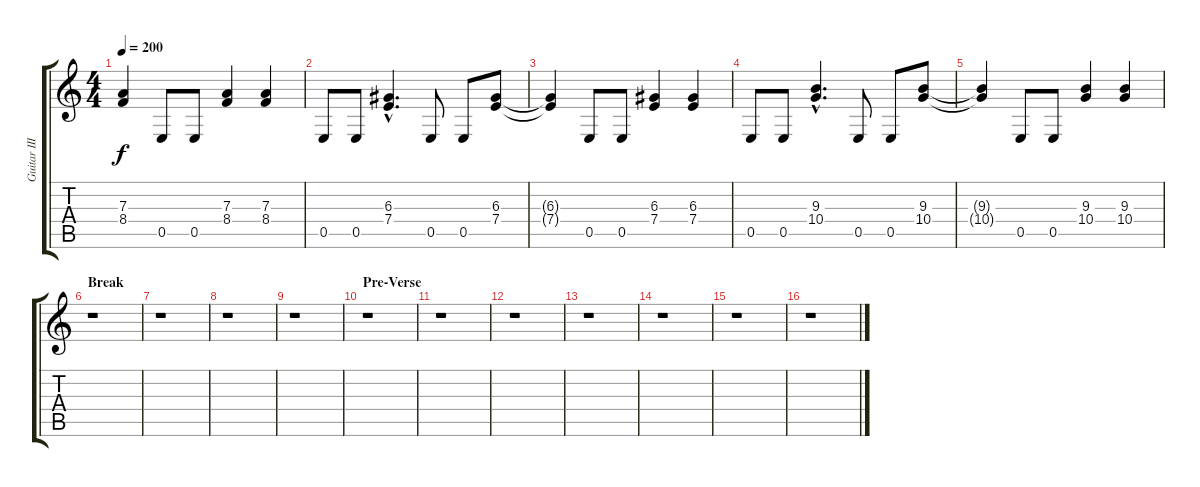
\track ("Guitar III" "Guitar III") {instrument overdrivenguitar}
\staff {score tabs}
\tuning (B3 Gb3 D3 A2 E2 B1) {hide}
\ts (4 4)
\tempo 200
\clef g2
\ks c
(7.3{t} 8.4{t}).4{dy f} 0.5.8 0.5.8 (7.3 8.4).4 (7.3 8.4).4 |
0.5.8 0.5.8 (6.3{hac} 7.4{hac}).4{d} 0.5.8 0.5.8 (6.3 7.4).8 |
(6.3{t} 7.4{t}).4 0.5.8 0.5.8 (6.3 7.4).4 (6.3 7.4).4 |
0.5.8 0.5.8 (9.3{hac} 10.4{hac}).4{d} 0.5.8 0.5.8 (9.3 10.4).8 |
(9.3{t} 10.4{t}).4 0.5.8 0.5.8 (9.3 10.4).4 (9.3 10.4).4 |
\section ("" "Break")
r.1 |
r.1 |
r.1 |
r.1 |
\section ("" "Pre-Verse")
r.1 |
r.1 |
r.1 |
r.1 |
r.1 |
r.1 |
r.1
